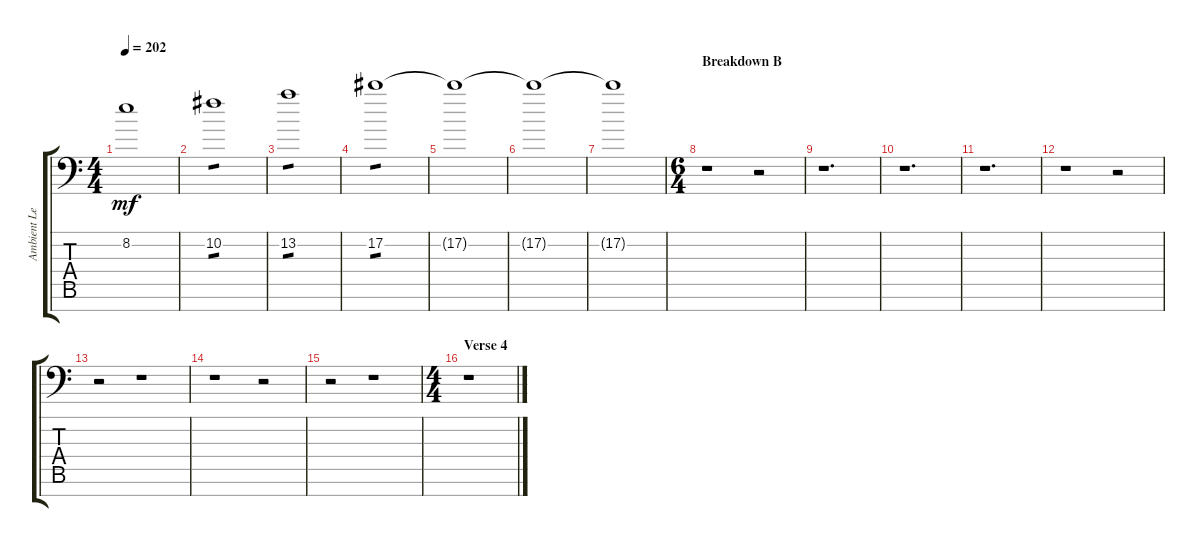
\track ("Ambient Leads" "Ambient Le") {instrument distortionguitar}
\staff {score tabs}
\tuning (Db4 Ab3 E3 B2 Gb2 Db2 Gb1) {hide}
\ts (4 4)
\tempo 202
\clef f4
\ks c
8.2{t}.1{dy mf} |
10.2.1{tp 1} |
13.2.1{tp 1} |
17.2.1{tp 1} |
17.2{t}.1 |
17.2{t}.1 |
17.2{t}.1 |
\ts (6 4)
\section ("" "Breakdown B")
r.1 r.2 |
r.1{d} |
r.1{d} |
r.1{d} |
r.1 r.2 |
r.2 r.1 |
r.1 r.2 |
r.2 r.1 |
\ts (4 4)
\section ("" "Verse 4")
r.1
